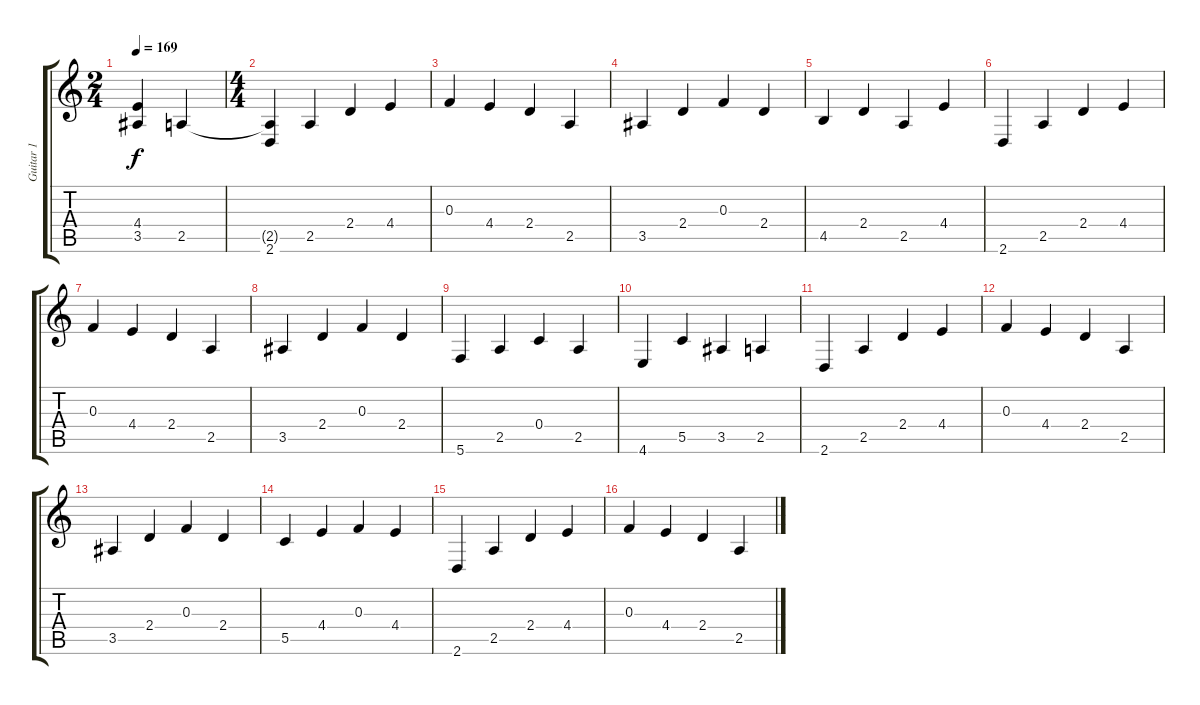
\track ("Guitar 1" "Guitar 1") {instrument acousticguitarsteel}
\staff {score tabs}
\tuning (D4 A3 F3 C3 G2 C2) {hide}
\ts (2 4)
\tempo 169
\clef g2
\ks c
(4.4{t} 3.5).4{dy f} 2.5.4 |
\ts (4 4)
(2.5{t} 2.6).4{volume 15 instrument distortionguitar} 2.5.4 2.4.4 4.4.4 |
0.3.4 4.4.4 2.4.4 2.5.4 |
3.5.4 2.4.4 0.3.4 2.4.4 |
4.5.4 2.4.4 2.5.4 4.4.4 |
2.6.4 2.5.4 2.4.4 4.4.4 |
0.3.4 4.4.4 2.4.4 2.5.4 |
3.5.4 2.4.4 0.3.4 2.4.4 |
5.6.4 2.5.4 0.4.4 2.5.4 |
4.6.4 5.5.4 3.5.4 2.5.4 |
2.6.4 2.5.4 2.4.4 4.4.4 |
0.3.4 4.4.4 2.4.4 2.5.4 |
3.5.4 2.4.4 0.3.4 2.4.4 |
5.5.4 4.4.4 0.3.4 4.4.4 |
2.6.4 2.5.4 2.4.4 4.4.4 |
0.3.4 4.4.4 2.4.4 2.5.4
